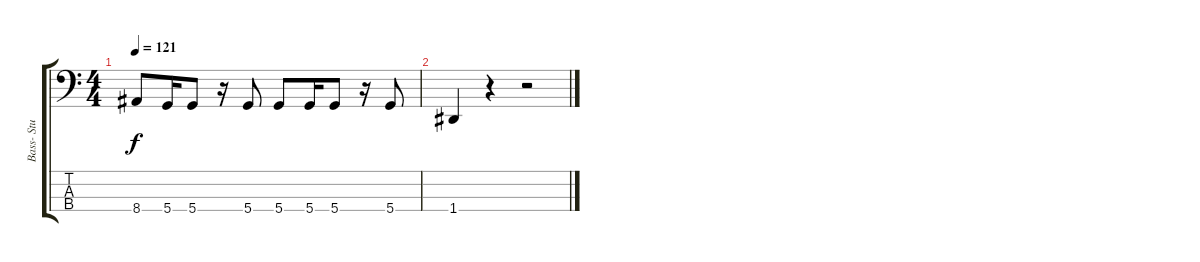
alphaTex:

\track ("Bass- Stu" "Bass- Stu") {instrument electricbassfinger}
\staff {score tabs}
\tuning (G2 D2 A1 D1) {hide}
\ts (4 4)
\tempo 121
\clef f4
\ks c
8.4.8{dy f} 5.4.16 5.4.8 r.16 5.4.8 5.4.8 5.4.16 5.4.8 r.16 5.4.8 |
1.4.4 r.4 r.2
